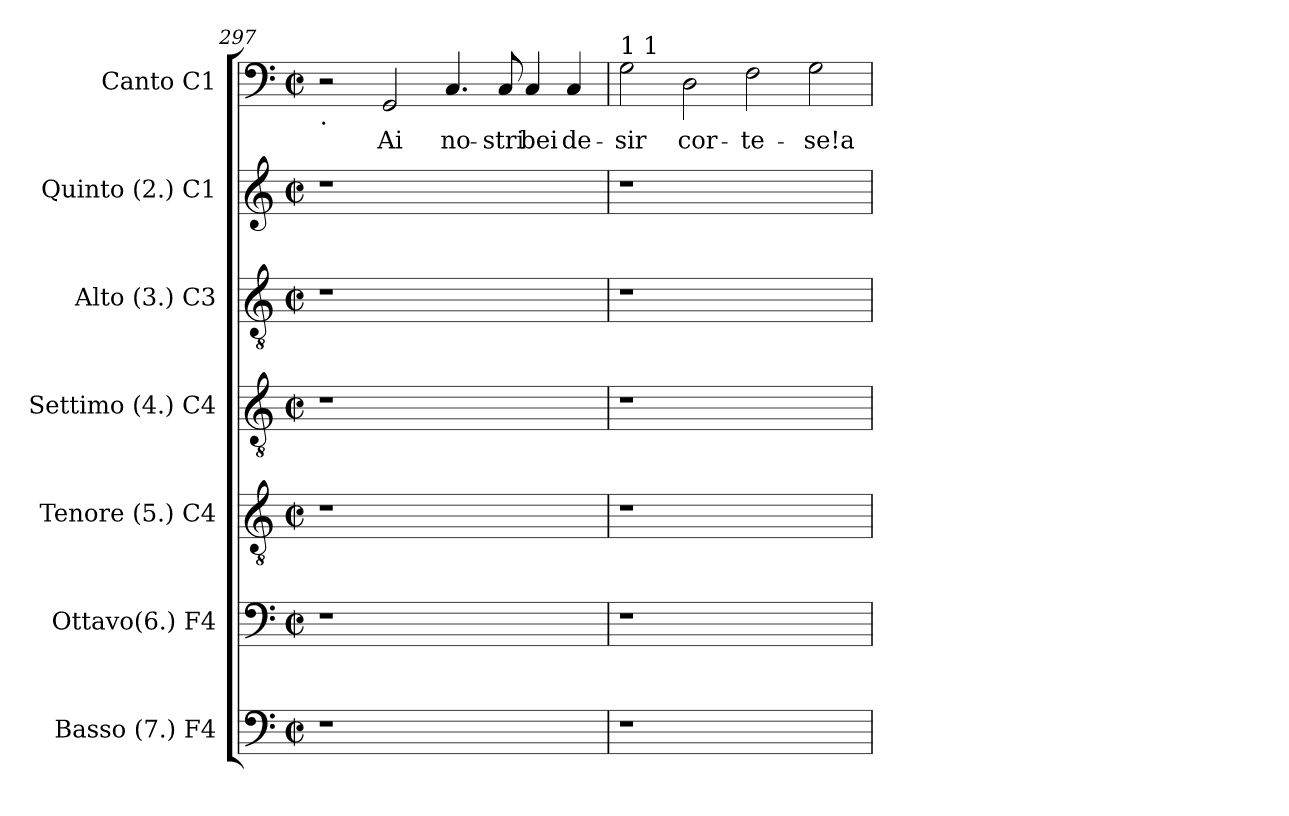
**kern	**kern	**kern	**kern	**kern	**kern	**kern	**text
*part7	*part6	*part5	*part4	*part3	*part2	*part1	*part1
*staff7	*staff6	*staff5	*staff4	*staff3	*staff2	*staff1	*staff1
*I"Basso (7.)  F4	*I"Ottavo(6.)  F4	*I"Tenore (5.)  C4	*I"Settimo (4.)  C4	*I"Alto (3.)  C3	*I"Quinto (2.)  C1	*I"Canto  C1	*
*	*	*I'T	*	*I'A	*	*I'C	*
*clefF4	*clefF4	*clefGv2	*clefGv2	*clefGv2	*clefG2	*clefF4	*
*k[]	*k[]	*k[]	*k[]	*k[]	*k[]	*k[]	*
*C:	*C:	*C:	*C:	*C:	*C:	*C:	*
*M2/2	*M2/2	*M2/2	*M2/2	*M2/2	*M2/2	*M2/2	*
*met(c|)	*met(c|)	*met(c|)	*met(c|)	*met(c|)	*met(c|)	*met(c|)	*
=297	=297	=297	=297	=297	=297	=297	=297
!	!	!	!	!	!	!LO:TX:b:t=.	!
1r	1r	1r	1r	1r	1r	2r	.
!	!	!	!	!	!	!	!LO:LY:b:cj
.	.	.	.	.	.	2GG/	Ai
!	!	!	!	!	!	!	!LO:LY:b:cj
1ryy	1ryy	1ryy	1ryy	1ryy	1ryy	4.C/	no-
!	!	!	!	!	!	!	!LO:LY:b:cj
.	.	.	.	.	.	8C/	-stri
!	!	!	!	!	!	!	!LO:LY:b:cj
.	.	.	.	.	.	4C/	bei
!	!	!	!	!	!	!	!LO:LY:b:cj
.	.	.	.	.	.	4C/	de-
!!LO:LB:g=z
=298	=298	=298	=298	=298	=298	=298	=298
!	!	!	!	!	!	!LO:TX:a:t=1 1	!
!	!	!	!	!	!	!	!LO:LY:b:cj
1r	1r	1r	1r	1r	1r	2G\	-sir
!	!	!	!	!	!	!	!LO:LY:b:cj
.	.	.	.	.	.	2D\	cor-
!	!	!	!	!	!	!	!LO:LY:b:cj
1ryy	1ryy	1ryy	1ryy	1ryy	1ryy	2F\	-te-
!	!	!	!	!	!	!	!LO:LY:b:cj
.	.	.	.	.	.	2G\	-se!a-
=	=	=	=	=	=	=	=
*-	*-	*-	*-	*-	*-	*-	*-
